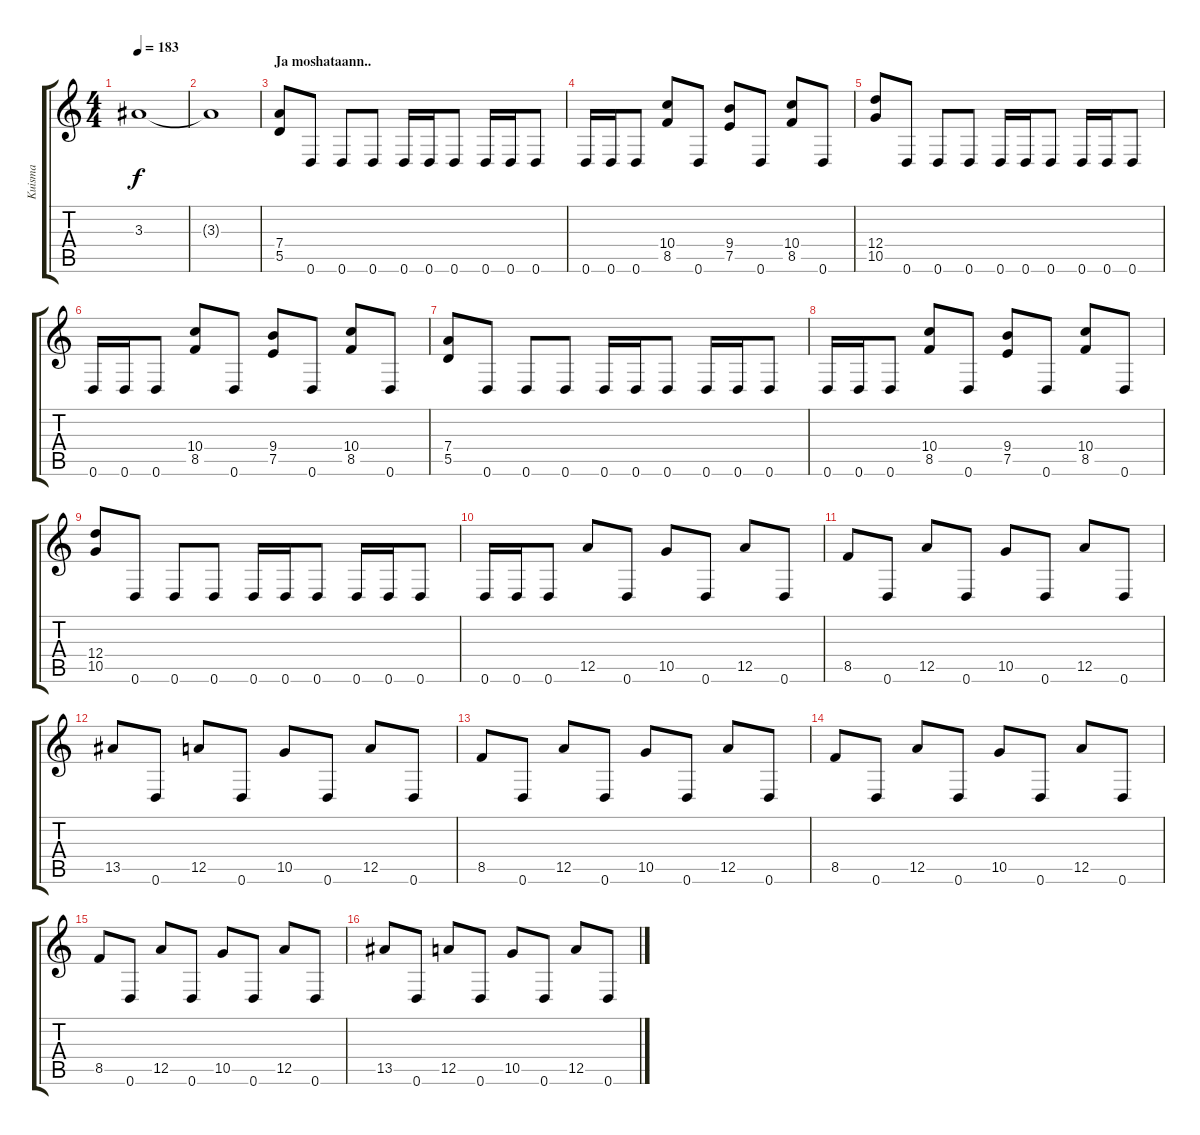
\track ("Kuisma" "Kuisma") {instrument distortionguitar}
\staff {score tabs}
\tuning (E4 B3 G3 D3 A2 D2) {hide}
\ts (4 4)
\tempo 183
\clef g2
\ks c
3.3{t}.1{dy f} |
3.3{t}.1 |
\section ("" "Ja moshataann..")
(7.4 5.5).8 0.6.8 0.6.8 0.6.8 0.6.16 0.6.16 0.6.8 0.6.16 0.6.16 0.6.8 |
0.6.16 0.6.16 0.6.8 (10.4 8.5).8 0.6.8 (9.4 7.5).8 0.6.8 (10.4 8.5).8 0.6.8 |
(12.4 10.5).8 0.6.8 0.6.8 0.6.8 0.6.16 0.6.16 0.6.8 0.6.16 0.6.16 0.6.8 |
0.6.16 0.6.16 0.6.8 (10.4 8.5).8 0.6.8 (9.4 7.5).8 0.6.8 (10.4 8.5).8 0.6.8 |
(7.4 5.5).8 0.6.8 0.6.8 0.6.8 0.6.16 0.6.16 0.6.8 0.6.16 0.6.16 0.6.8 |
0.6.16 0.6.16 0.6.8 (10.4 8.5).8 0.6.8 (9.4 7.5).8 0.6.8 (10.4 8.5).8 0.6.8 |
(12.4 10.5).8 0.6.8 0.6.8 0.6.8 0.6.16 0.6.16 0.6.8 0.6.16 0.6.16 0.6.8 |
0.6.16 0.6.16 0.6.8 12.5.8 0.6.8 10.5.8 0.6.8 12.5.8 0.6.8 |
8.5.8 0.6.8 12.5.8 0.6.8 10.5.8 0.6.8 12.5.8 0.6.8 |
13.5.8 0.6.8 12.5.8 0.6.8 10.5.8 0.6.8 12.5.8 0.6.8 |
8.5.8 0.6.8 12.5.8 0.6.8 10.5.8 0.6.8 12.5.8 0.6.8 |
8.5.8 0.6.8 12.5.8 0.6.8 10.5.8 0.6.8 12.5.8 0.6.8 |
8.5.8 0.6.8 12.5.8 0.6.8 10.5.8 0.6.8 12.5.8 0.6.8 |
13.5.8 0.6.8 12.5.8 0.6.8 10.5.8 0.6.8 12.5.8 0.6.8
